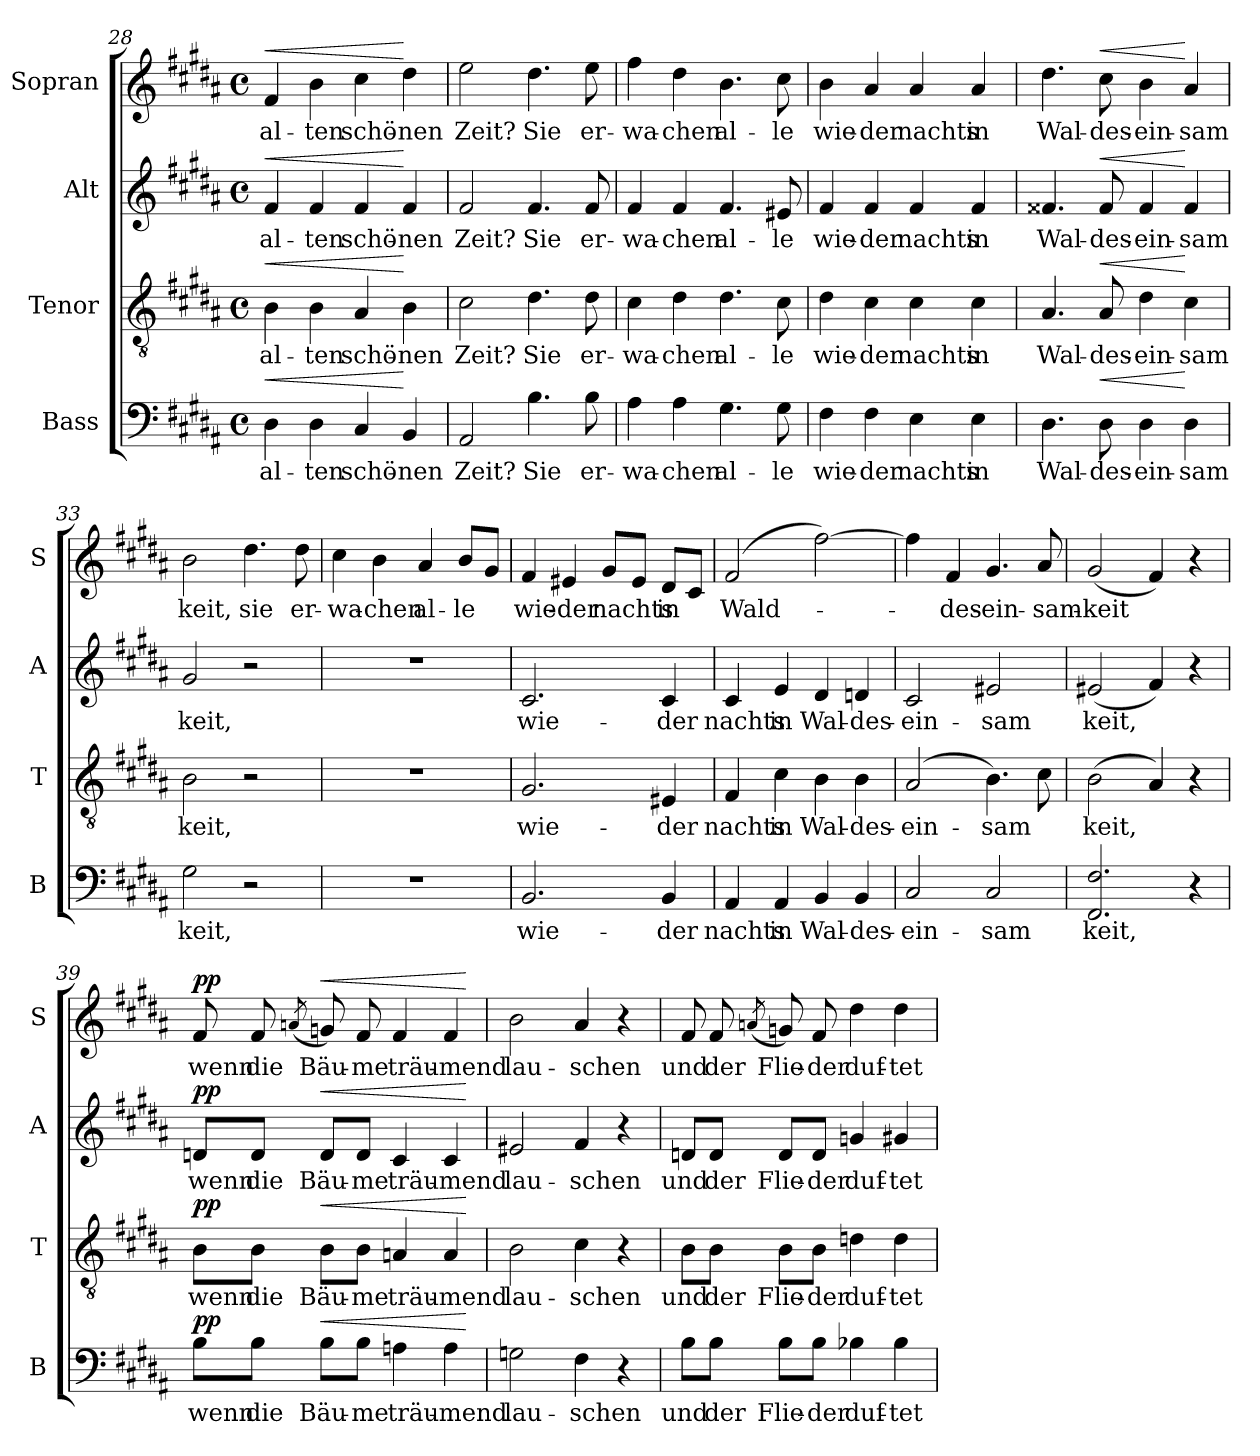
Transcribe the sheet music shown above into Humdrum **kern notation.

**kern	**text	**dynam	**kern	**text	**dynam	**kern	**text	**dynam	**kern	**text	**dynam
*part4	*part4	*part4	*part3	*part3	*part3	*part2	*part2	*part2	*part1	*part1	*part1
*staff4	*staff4	*staff4	*staff3	*staff3	*staff3	*staff2	*staff2	*staff2	*staff1	*staff1	*staff1
*I"Bass	*	*	*I"Tenor	*	*	*I"Alt	*	*	*I"Sopran	*	*
*I'B	*	*	*I'T	*	*	*I'A	*	*	*I'S	*	*
*clefF4	*	*	*clefGv2	*	*	*clefG2	*	*	*clefG2	*	*
*k[f#c#g#d#a#]	*	*	*k[f#c#g#d#a#]	*	*	*k[f#c#g#d#a#]	*	*	*k[f#c#g#d#a#]	*	*
*B:	*	*	*B:	*	*	*B:	*	*	*B:	*	*
*M4/4	*	*	*M4/4	*	*	*M4/4	*	*	*M4/4	*	*
*met(c)	*	*	*met(c)	*	*	*met(c)	*	*	*met(c)	*	*
=28	=28	=28	=28	=28	=28	=28	=28	=28	=28	=28	=28
!	!	!LO:HP:a	!	!	!LO:HP:a	!	!	!LO:HP:a	!	!	!LO:HP:a
4D#	al-	<	4B	al-	<	4f#	al-	<	4f#	al-	<
4D#	-ten	.	4B	-ten	.	4f#	-ten	.	4b	-ten	.
4C#	schö-	.	4A#	schö-	.	4f#	schö-	.	4cc#	schö-	.
4BB	-nen	[	4B	-nen	[	4f#	-nen	[	4dd#	-nen	[
=29	=29	=29	=29	=29	=29	=29	=29	=29	=29	=29	=29
2AA#	Zeit?	.	2c#	Zeit?	.	2f#	Zeit?	.	2ee	Zeit?	.
4.B	Sie	.	4.d#	Sie	.	4.f#	Sie	.	4.dd#	Sie	.
8B	er-	.	8d#	er-	.	8f#	er-	.	8ee	er-	.
=30	=30	=30	=30	=30	=30	=30	=30	=30	=30	=30	=30
4A#	-wa-	.	4c#	-wa-	.	4f#	-wa-	.	4ff#	-wa-	.
4A#	-chen	.	4d#	-chen	.	4f#	-chen	.	4dd#	-chen	.
4.G#	al-	.	4.d#	al-	.	4.f#	al-	.	4.b	al-	.
8G#	-le	.	8c#	-le	.	8e#X	-le	.	8cc#	-le	.
=31	=31	=31	=31	=31	=31	=31	=31	=31	=31	=31	=31
4F#	wie-	.	4d#	wie-	.	4f#	wie-	.	4b	wie-	.
4F#	-der	.	4c#	-der	.	4f#	-der	.	4a#	-der	.
4E	nachts	.	4c#	nachts	.	4f#	nachts	.	4a#	nachts	.
4E	in	.	4c#	in	.	4f#	in	.	4a#	in	.
=32	=32	=32	=32	=32	=32	=32	=32	=32	=32	=32	=32
4.D#	Wal-	.	4.A#	Wal-	.	4.f##X	Wal-	.	4.dd#	Wal-	.
!	!	!LO:HP:a	!	!	!LO:HP:a	!	!	!LO:HP:a	!	!	!LO:HP:a
8D#	-des-	<	8A#	-des-	<	8f##	-des-	<	8cc#	-des-	<
4D#	-ein-	.	4d#	-ein-	.	4f##	-ein-	.	4b	-ein-	.
4D#	-sam	[	4c#	-sam	[	4f##	-sam	[	4a#	-sam	[
=33	=33	=33	=33	=33	=33	=33	=33	=33	=33	=33	=33
2G#	keit,	.	2B	keit,	.	2g#	keit,	.	2b	keit,	.
2r	.	.	2r	.	.	2r	.	.	4.dd#	sie	.
.	.	.	.	.	.	.	.	.	8dd#	er-	.
=34	=34	=34	=34	=34	=34	=34	=34	=34	=34	=34	=34
1r	.	.	1r	.	.	1r	.	.	4cc#	-wa-	.
.	.	.	.	.	.	.	.	.	4b	-chen	.
.	.	.	.	.	.	.	.	.	4a#	al-	.
.	.	.	.	.	.	.	.	.	8bL	-le	.
.	.	.	.	.	.	.	.	.	8g#J	.	.
=35	=35	=35	=35	=35	=35	=35	=35	=35	=35	=35	=35
2.BB	wie-	.	2.G#	wie-	.	2.c#	wie-	.	4f#	wie-	.
.	.	.	.	.	.	.	.	.	4e#X	-der	.
.	.	.	.	.	.	.	.	.	8g#L	nachts	.
.	.	.	.	.	.	.	.	.	8e#J	.	.
4BB	-der	.	4E#X	-der	.	4c#	-der	.	8d#L	in	.
.	.	.	.	.	.	.	.	.	8c#J	.	.
=36	=36	=36	=36	=36	=36	=36	=36	=36	=36	=36	=36
4AA#	nachts	.	4F#	nachts	.	4c#	nachts	.	(2f#	Wald-	.
4AA#	in	.	4c#	in	.	4e	in	.	.	.	.
4BB	Wal-	.	4B	Wal-	.	4d#	Wal-	.	[2ff#)	.	.
4BB	-des-	.	4B	-des-	.	4dn	-des-	.	.	.	.
=37	=37	=37	=37	=37	=37	=37	=37	=37	=37	=37	=37
2C#	-ein-	.	(2A#	-ein-	.	2c#	-ein-	.	4ff#]	.	.
.	.	.	.	.	.	.	.	.	4f#	-des-	.
2C#	-sam	.	4.B)	-sam	.	2e#X	-sam	.	4.g#	-ein-	.
.	.	.	8c#	.	.	.	.	.	8a#	-sam-	.
=38	=38	=38	=38	=38	=38	=38	=38	=38	=38	=38	=38
2.FF# 2.F#	keit,	.	(2B	keit,	.	(2e#X	keit,	.	(2g#	-keit	.
.	.	.	4A#)	.	.	4f#)	.	.	4f#)	.	.
4r	.	.	4r	.	.	4r	.	.	4r	.	.
=39	=39	=39	=39	=39	=39	=39	=39	=39	=39	=39	=39
!	!	!LO:DY:a	!	!	!LO:DY:a	!	!	!LO:DY:a	!	!	!LO:DY:a
8B\L	wenn	pp	8B\L	wenn	pp	8dn/L	wenn	pp	8f#	wenn	pp
8B\J	die	.	8B\J	die	.	8d/J	die	.	8f#	die	.
.	.	.	.	.	.	.	.	.	(8qan/	.	.
!	!	!LO:HP:a	!	!	!LO:HP:a	!	!	!LO:HP:a	!	!	!LO:HP:a
8B\L	Bäu-	<	8B\L	Bäu-	<	8d/L	Bäu-	<	8gn)	Bäu-	<
8B\J	-me	.	8B\J	-me	.	8d/J	-me	.	8f#	-me	.
4An	träu-	.	4An	träu-	.	4c#	träu-	.	4f#	träu-	.
4A	-mend	.	4A	-mend	.	4c#	-mend	.	4f#	-mend	.
.	.	[	.	.	[	.	.	[	.	.	[
=40	=40	=40	=40	=40	=40	=40	=40	=40	=40	=40	=40
2Gn	lau-	.	2B	lau-	.	2e#X	lau-	.	2b	lau-	.
4F#	-schen	.	4c#	-schen	.	4f#	-schen	.	4a#	-schen	.
4r	.	.	4r	.	.	4r	.	.	4r	.	.
=41	=41	=41	=41	=41	=41	=41	=41	=41	=41	=41	=41
8B\L	und	.	8B\L	und	.	8dn/L	und	.	8f#	und	.
8B\J	der	.	8B\J	der	.	8d/J	der	.	8f#	der	.
.	.	.	.	.	.	.	.	.	(8qan/	.	.
8B\L	Flie-	.	8B\L	Flie-	.	8d/L	Flie-	.	8gn)	Flie-	.
8B\J	-der	.	8B\J	-der	.	8d/J	-der	.	8f#	-der	.
4B-X	duf-	.	4dn	duf-	.	4gn	duf-	.	4dd#	duf-	.
4B-	-tet	.	4d	-tet	.	4g#X	-tet	.	4dd#	-tet	.
=	=	=	=	=	=	=	=	=	=	=	=
*-	*-	*-	*-	*-	*-	*-	*-	*-	*-	*-	*-
